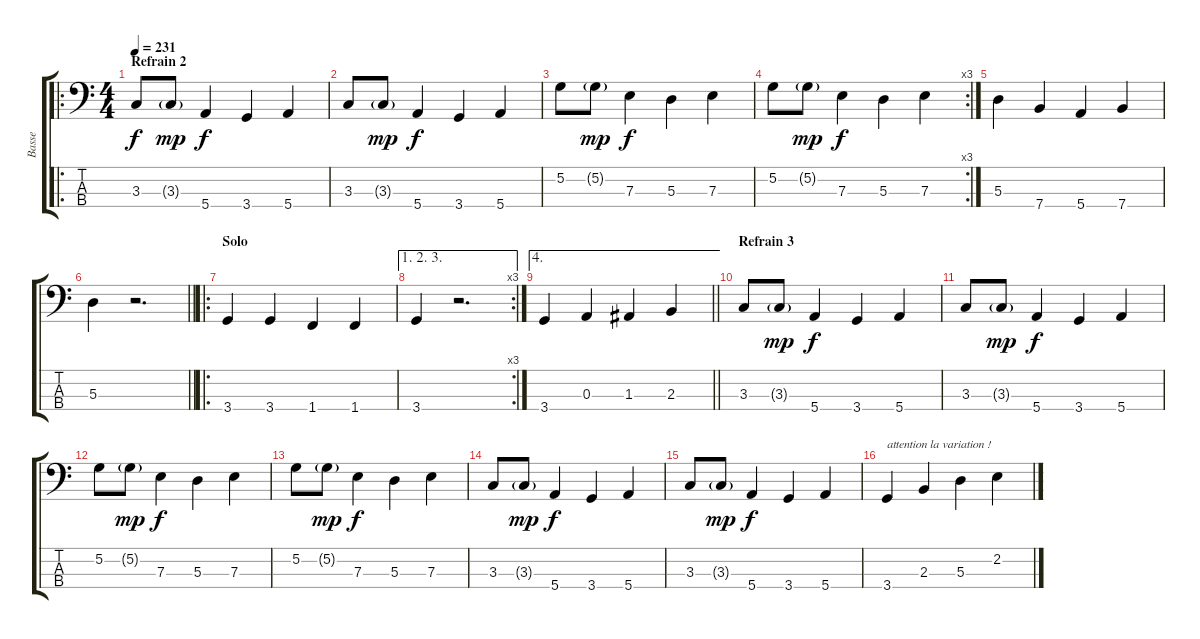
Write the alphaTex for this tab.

\track ("Basse" "Basse") {instrument electricbassfinger}
\staff {score tabs}
\tuning (G2 D2 A1 E1) {hide}
\ro
\ts (4 4)
\section ("" "Refrain 2")
\tempo 231
\clef f4
\ks c
3.3.8{dy f} 3.3{g}.8{dy mp} 5.4.4{dy f} 3.4.4 5.4.4 |
3.3.8 3.3{g}.8{dy mp} 5.4.4{dy f} 3.4.4 5.4.4 |
5.2.8 5.2{g}.8{dy mp} 7.3.4{dy f} 5.3.4 7.3.4 |
\rc 3
5.2.8 5.2{g}.8{dy mp} 7.3.4{dy f} 5.3.4 7.3.4 |
5.3.4 7.4.4 5.4.4 7.4.4 |
\barLineRight lightlight
5.3.4 r.2{d} |
\ro
\section ("" "Solo")
3.4.4 3.4.4 1.4.4 1.4.4 |
\ae (1 2 3)
\rc 3
3.4.4 r.2{d} |
\ae 4
\barLineRight lightlight
3.4.4 0.3.4 1.3.4 2.3.4 |
\section ("" "Refrain 3")
3.3.8 3.3{g}.8{dy mp} 5.4.4{dy f} 3.4.4 5.4.4 |
3.3.8 3.3{g}.8{dy mp} 5.4.4{dy f} 3.4.4 5.4.4 |
5.2.8 5.2{g}.8{dy mp} 7.3.4{dy f} 5.3.4 7.3.4 |
5.2.8 5.2{g}.8{dy mp} 7.3.4{dy f} 5.3.4 7.3.4 |
3.3.8 3.3{g}.8{dy mp} 5.4.4{dy f} 3.4.4 5.4.4 |
3.3.8 3.3{g}.8{dy mp} 5.4.4{dy f} 3.4.4 5.4.4 |
3.4.4{txt "attention la variation !"} 2.3.4 5.3.4 2.2.4
